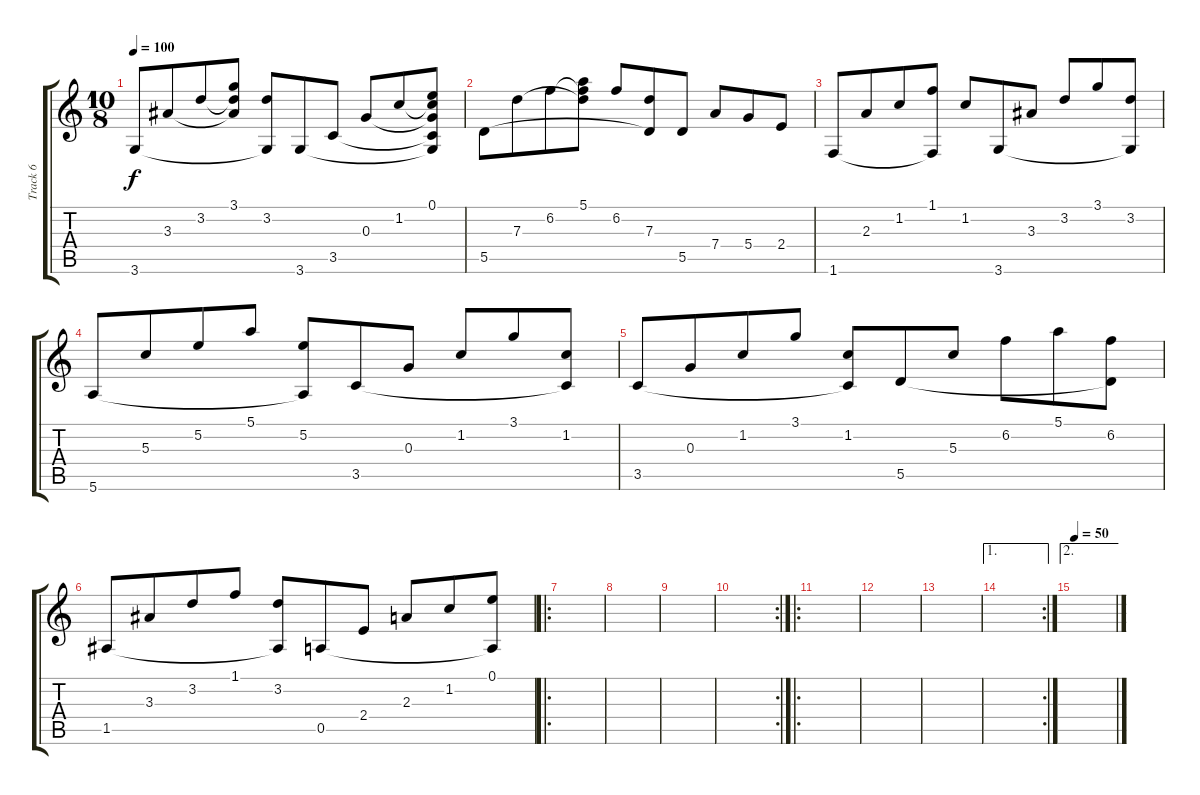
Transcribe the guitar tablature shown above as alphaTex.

\track ("Track 6" "Track 6") {instrument acousticguitarnylon}
\staff {score tabs}
\tuning (E4 B3 G3 D3 A2 E2) {hide}
\ts (10 8)
\tempo 100
\clef g2
\ks c
3.6.8{dy f} 3.3.8 3.2.8 (3.1 3.2{t} 3.3{t}).8 (3.2 3.6{t}).8 3.6.8 3.5.8 0.3.8 1.2.8 (0.1 1.2{t} 0.3{t} 3.5{t} 3.6{t}).8 |
5.5.8 7.3.8 6.2.8 (5.1 6.2{t} 7.3{t}).8 6.2.8 (7.3 5.5{t}).8 5.5.8 7.4.8 5.4.8 2.4.8 |
1.6.8 2.3.8 1.2.8 (1.1 1.6{t}).8 1.2.8 3.6.8 3.3.8 3.2.8 3.1.8 (3.2 3.6{t}).8 |
5.6.8 5.3.8 5.2.8 5.1.8 (5.2 5.6{t}).8 3.5.8 0.3.8 1.2.8 3.1.8 (1.2 3.5{t}).8 |
3.5.8 0.3.8 1.2.8 3.1.8 (1.2 3.5{t}).8 5.5.8 5.3.8 6.2.8 5.1.8 (6.2 5.5{t}).8 |
1.5.8 3.3.8 3.2.8 1.1.8 (3.2 1.5{t}).8 0.5.8 2.4.8 2.3.8 1.2.8 (0.1 0.5{t}).8 |
\ro
|
|
|
\rc 2
|
\ro
|
|
|
\ae 1
\rc 2
|
\ae 2
\tempo 50
